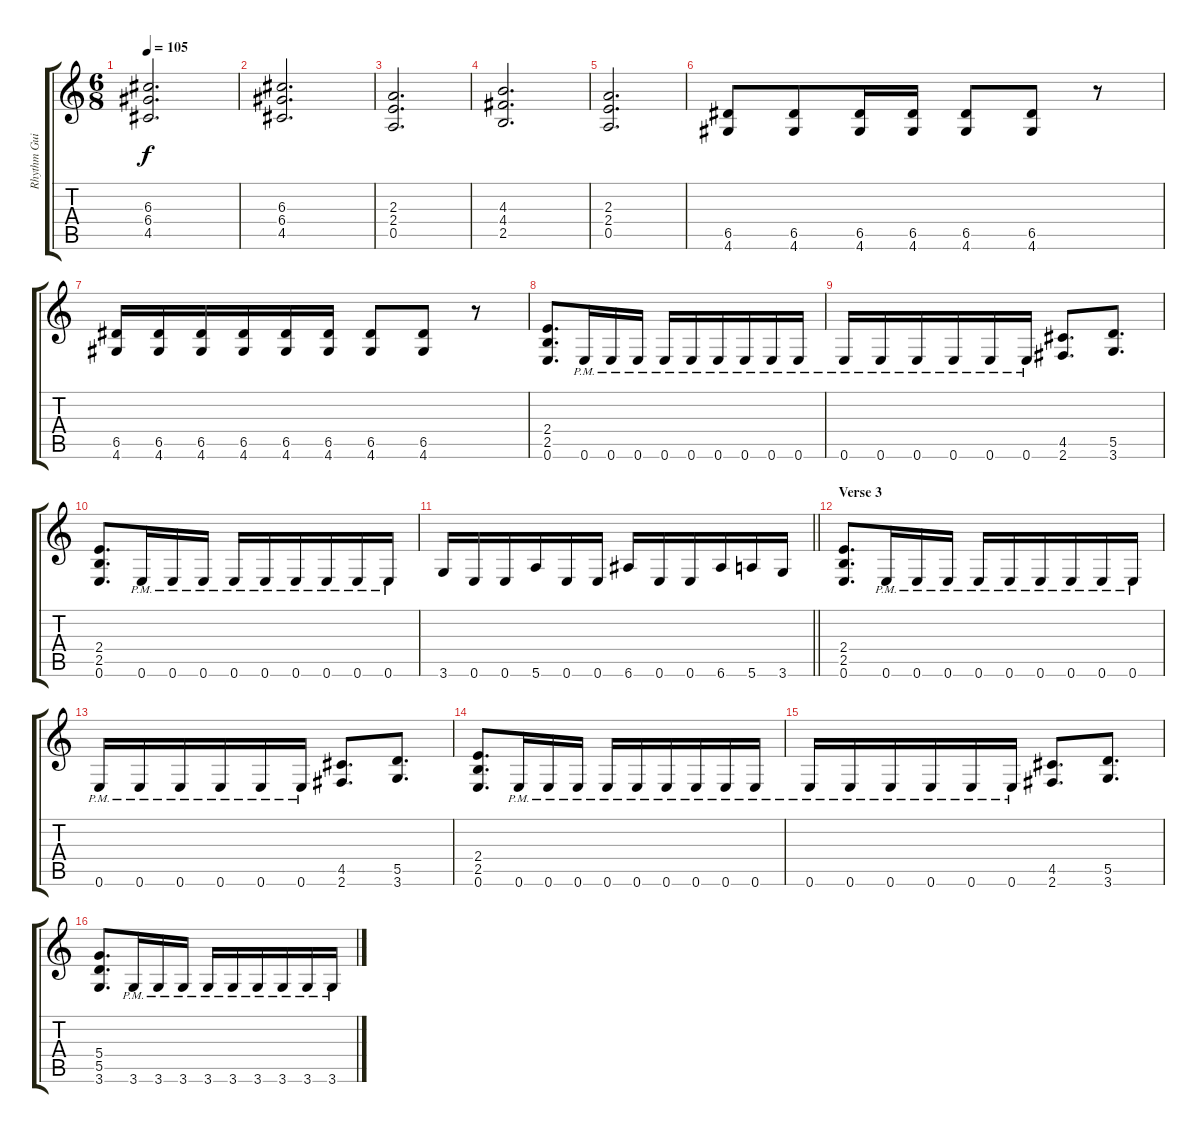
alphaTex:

\track ("Rhythm Guitar" "Rhythm Gui") {instrument distortionguitar}
\staff {score tabs}
\tuning (E4 B3 G3 D3 A2 E2) {hide}
\ts (6 8)
\tempo 105
\clef g2
\ks c
(6.3 6.4 4.5).2{d dy f} |
(6.3 6.4 4.5).2{d} |
(2.3 2.4 0.5).2{d} |
(4.3 4.4 2.5).2{d} |
(2.3 2.4 0.5).2{d} |
(6.5 4.6).8 (6.5 4.6).8 (6.5 4.6).16 (6.5 4.6).16 (6.5 4.6).8 (6.5 4.6).8 r.8 |
(6.5 4.6).16 (6.5 4.6).16 (6.5 4.6).16 (6.5 4.6).16 (6.5 4.6).16 (6.5 4.6).16 (6.5 4.6).8 (6.5 4.6).8 r.8 |
(2.4 2.5 0.6).8{d} 0.6{pm}.16 0.6{pm}.16 0.6{pm}.16 0.6{pm}.16 0.6{pm}.16 0.6{pm}.16 0.6{pm}.16 0.6{pm}.16 0.6{pm}.16 |
0.6{pm}.16 0.6{pm}.16 0.6{pm}.16 0.6{pm}.16 0.6{pm}.16 0.6{pm}.16 (4.5 2.6).8{d} (5.5 3.6).8{d} |
(2.4 2.5 0.6).8{d} 0.6{pm}.16 0.6{pm}.16 0.6{pm}.16 0.6{pm}.16 0.6{pm}.16 0.6{pm}.16 0.6{pm}.16 0.6{pm}.16 0.6{pm}.16 |
\barLineRight lightlight
3.6.16 0.6.16 0.6.16 5.6.16 0.6.16 0.6.16 6.6.16 0.6.16 0.6.16 6.6.16 5.6.16 3.6.16 |
\section ("" "Verse 3")
(2.4 2.5 0.6).8{d} 0.6{pm}.16 0.6{pm}.16 0.6{pm}.16 0.6{pm}.16 0.6{pm}.16 0.6{pm}.16 0.6{pm}.16 0.6{pm}.16 0.6{pm}.16 |
0.6{pm}.16 0.6{pm}.16 0.6{pm}.16 0.6{pm}.16 0.6{pm}.16 0.6{pm}.16 (4.5 2.6).8{d} (5.5 3.6).8{d} |
(2.4 2.5 0.6).8{d} 0.6{pm}.16 0.6{pm}.16 0.6{pm}.16 0.6{pm}.16 0.6{pm}.16 0.6{pm}.16 0.6{pm}.16 0.6{pm}.16 0.6{pm}.16 |
0.6{pm}.16 0.6{pm}.16 0.6{pm}.16 0.6{pm}.16 0.6{pm}.16 0.6{pm}.16 (4.5 2.6).8{d} (5.5 3.6).8{d} |
(5.4 5.5 3.6).8{d} 3.6{pm}.16 3.6{pm}.16 3.6{pm}.16 3.6{pm}.16 3.6{pm}.16 3.6{pm}.16 3.6{pm}.16 3.6{pm}.16 3.6{pm}.16
